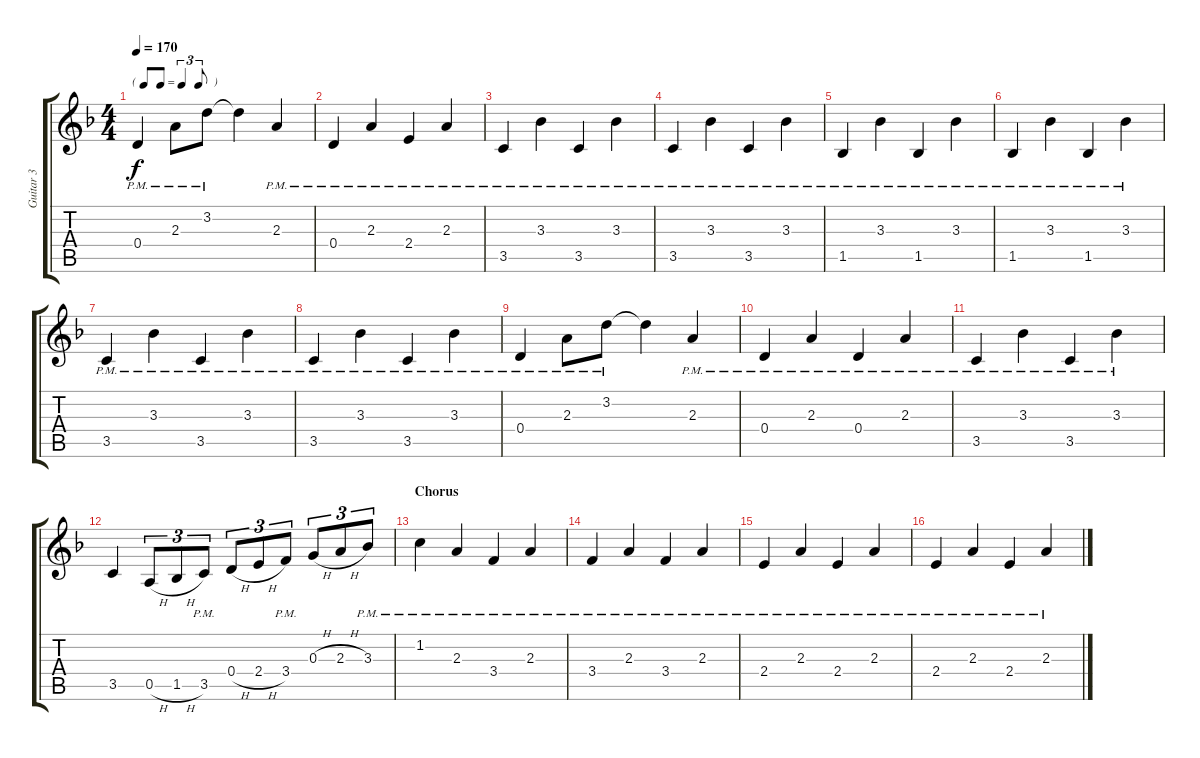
\track ("Guitar 3" "Guitar 3") {instrument electricguitarclean}
\staff {score tabs}
\tuning (E4 B3 G3 D3 A2 E2) {hide}
\ts (4 4)
\tf triplet8th
\tempo 170
\clef g2
\ks f
0.4{pm}.4{dy f} 2.3{pm}.8 3.2{pm}.8 3.2{t}.4 2.3{pm}.4 |
0.4{pm}.4 2.3{pm}.4 2.4{pm}.4 2.3{pm}.4 |
3.5{pm}.4 3.3{pm}.4 3.5{pm}.4 3.3{pm}.4 |
3.5{pm}.4 3.3{pm}.4 3.5{pm}.4 3.3{pm}.4 |
1.5{pm}.4 3.3{pm}.4 1.5{pm}.4 3.3{pm}.4 |
1.5{pm}.4 3.3{pm}.4 1.5{pm}.4 3.3{pm}.4 |
3.5{pm}.4 3.3{pm}.4 3.5{pm}.4 3.3{pm}.4 |
3.5{pm}.4 3.3{pm}.4 3.5{pm}.4 3.3{pm}.4 |
0.4{pm}.4 2.3{pm}.8 3.2{pm}.8 3.2{t}.4 2.3{pm}.4 |
0.4{pm}.4 2.3{pm}.4 0.4{pm}.4 2.3{pm}.4 |
3.5{pm}.4 3.3{pm}.4 3.5{pm}.4 3.3{pm}.4 |
3.5.4 0.5{h}.8{tu (3 2)} 1.5{h}.8{tu (3 2)} 3.5{pm}.8{tu (3 2)} 0.4{h}.8{tu (3 2)} 2.4{h}.8{tu (3 2)} 3.4{pm}.8{tu (3 2)} 0.3{h}.8{tu (3 2)} 2.3{h}.8{tu (3 2)} 3.3{pm}.8{tu (3 2)} |
\section ("" "Chorus")
1.2{pm}.4 2.3{pm}.4 3.4{pm}.4 2.3{pm}.4 |
3.4{pm}.4 2.3{pm}.4 3.4{pm}.4 2.3{pm}.4 |
2.4{pm}.4 2.3{pm}.4 2.4{pm}.4 2.3{pm}.4 |
2.4{pm}.4 2.3{pm}.4 2.4{pm}.4 2.3{pm}.4
